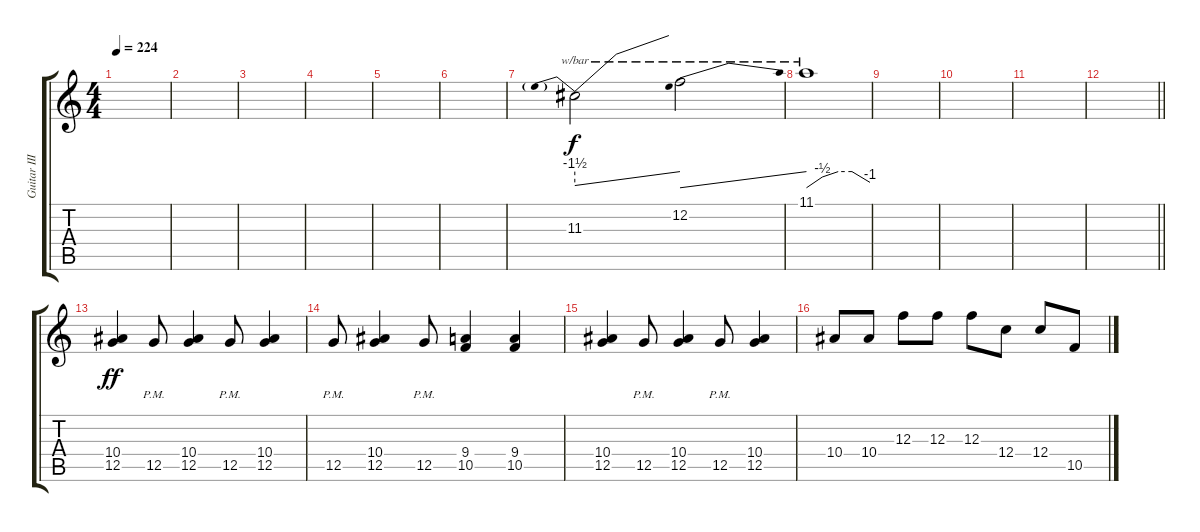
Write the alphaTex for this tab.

\track ("Guitar III" "Guitar III") {instrument distortionguitar}
\staff {score tabs}
\tuning (D4 A3 F3 C3 G2 D2) {hide}
\ts (4 4)
\tempo 224
\clef g2
\ks c
|
|
|
|
|
|
11.3.2{tbe (predivedive default 0 -6 60 0)} 12.2.2{tbe (dive default 0 -8 60 0)} |
11.1.1{tbe (custom default 0 -8 15 -2 30 0 43 0 60 -4)} |
|
|
|
\barLineRight lightlight
|
(10.4 12.5).4{dy ff} 12.5{pm}.8 (10.4 12.5).4 12.5{pm}.8 (10.4 12.5).4 |
12.5{pm}.8 (10.4 12.5).4 12.5{pm}.8 (9.4 10.5).4 (9.4 10.5).4 |
(10.4 12.5).4 12.5{pm}.8 (10.4 12.5).4 12.5{pm}.8 (10.4 12.5).4 |
10.4.8 10.4.8 12.3.8 12.3.8 12.3.8 12.4.8 12.4.8 10.5.8
